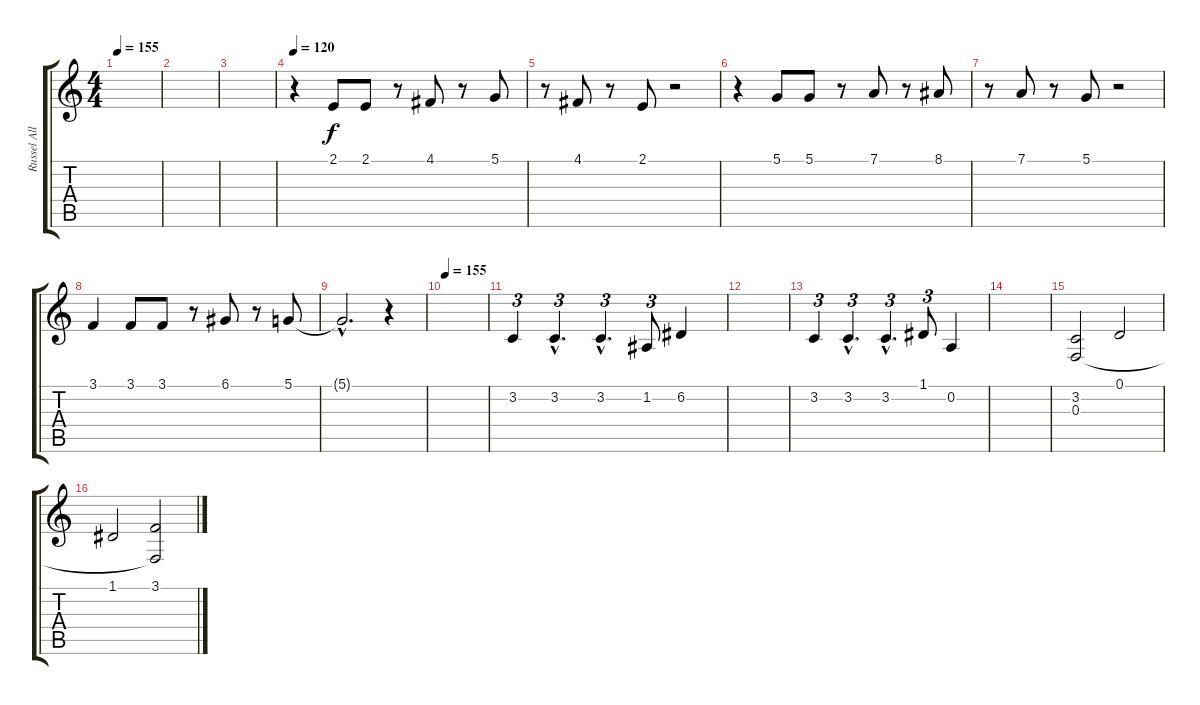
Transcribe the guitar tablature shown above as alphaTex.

\track ("Russel Allen - CHANT" "Russel All") {instrument choiraahs}
\staff {score tabs}
\tuning (D4 A3 F3 C3 G2 D2) {hide}
\ts (4 4)
\tempo 155
\clef g2
\ks c
|
|
|
\tempo 120
r.4 2.1.8 2.1.8 r.8 4.1.8 r.8 5.1.8 |
r.8 4.1.8 r.8 2.1.8 r.2 |
r.4 5.1.8 5.1.8 r.8 7.1.8 r.8 8.1.8 |
r.8 7.1.8 r.8 5.1.8 r.2 |
3.1.4 3.1.8 3.1.8 r.8 6.1.8 r.8 5.1.8 |
5.1{hac t}.2{d} r.4 |
\tempo 155
|
3.2.4{tu (3 2)} 3.2{hac}.4{d tu (3 2)} 3.2{hac}.4{d tu (3 2)} 1.2.8{tu (3 2)} 6.2.4 |
|
3.2.4{tu (3 2)} 3.2{hac}.4{d tu (3 2)} 3.2{hac}.4{d tu (3 2)} 1.1.8{tu (3 2)} 0.2.4 |
|
(3.2 0.3).2 0.1.2 |
1.1.2 (3.1 0.3{t}).2
